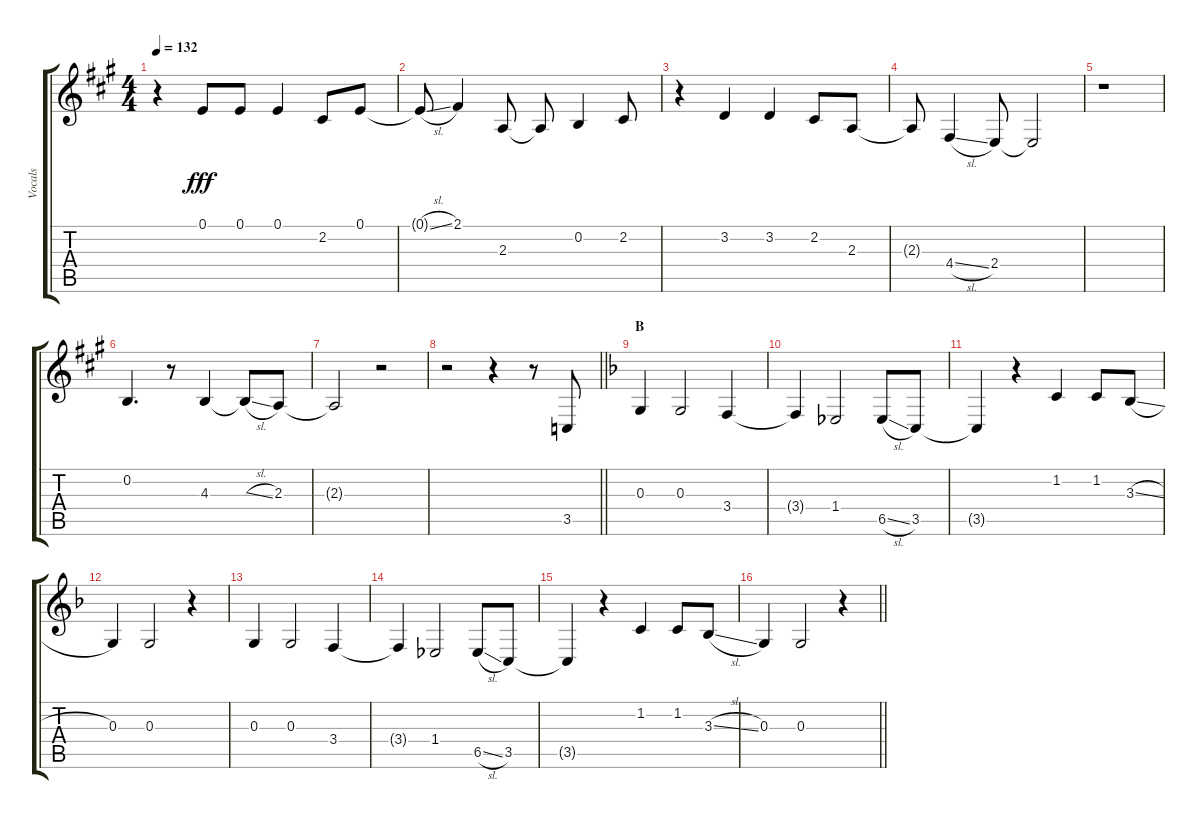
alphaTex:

\track ("Vocals" "Vocals") {instrument voiceoohs}
\staff {score tabs}
\tuning (E4 B3 G3 D3 A2 E2) {hide}
\ts (4 4)
\tempo 132
\clef g2
\ks a
r.4{dy fff} 0.1.8 0.1.8 0.1.4 2.2.8 0.1.8 |
0.1{sl t}.8 2.1.4 2.3.8 2.3{t}.8 0.2.4 2.2.8 |
r.4 3.2.4 3.2.4 2.2.8 2.3.8 |
2.3{t}.8 4.4{sl}.4 2.4.8 2.4{t}.2 |
r.1 |
0.2.4{d} r.8 4.3.4 4.3{sl t}.8 2.3.8 |
2.3{t}.2 r.2 |
\barLineRight lightlight
r.2 r.4 r.8 3.5.8 |
\section ("" "B")
\ks f
0.3.4 0.3.2 3.4.4 |
3.4{t}.4 1.4.2 6.5{sl}.8 3.5.8 |
3.5{t}.4 r.4 1.2.4 1.2.8 3.3{sl}.8 |
0.3.4 0.3.2 r.4 |
0.3.4 0.3.2 3.4.4 |
3.4{t}.4 1.4.2 6.5{sl}.8 3.5.8 |
3.5{t}.4 r.4 1.2.4 1.2.8 3.3{sl}.8 |
\barLineRight lightlight
0.3.4 0.3.2 r.4
